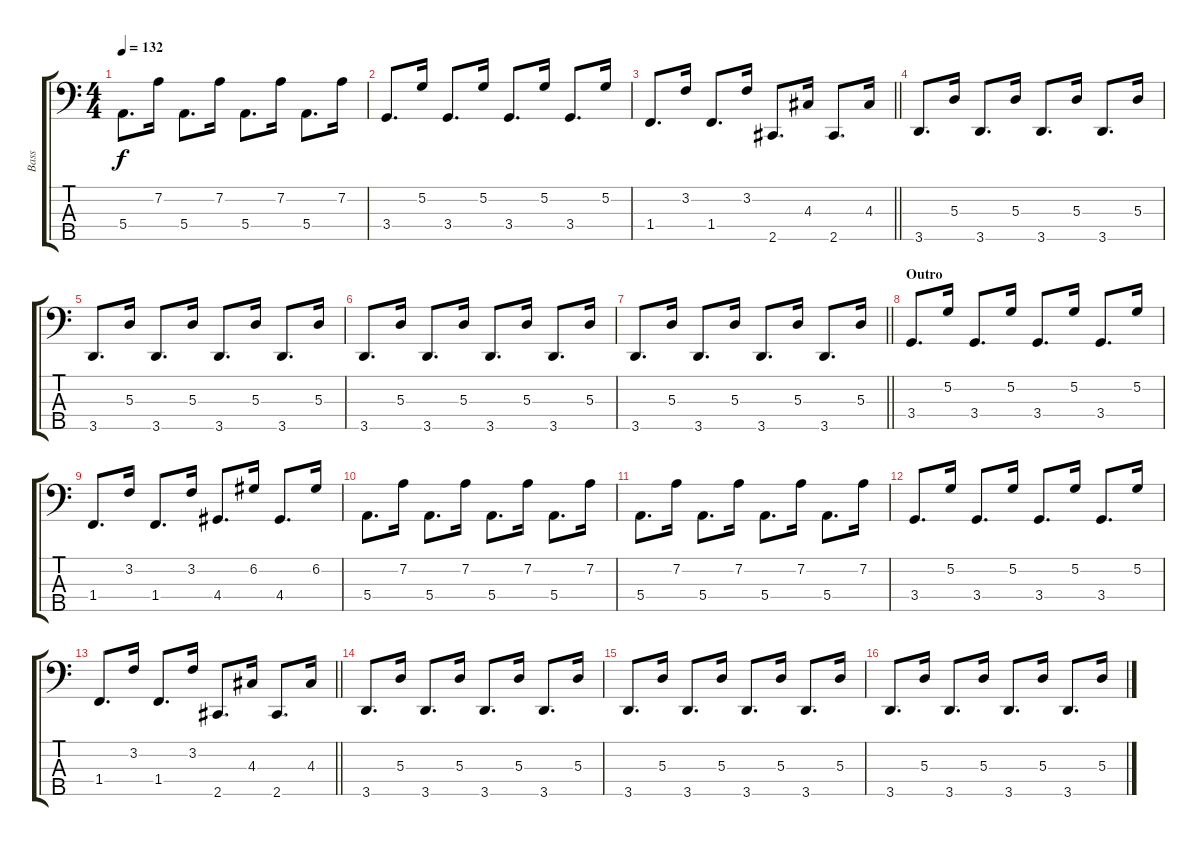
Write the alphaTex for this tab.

\track ("Bass" "Bass") {instrument electricbassfinger}
\staff {score tabs}
\tuning (G2 D2 A1 E1 B0) {hide}
\ts (4 4)
\tempo 132
\clef f4
\ks c
5.4.8{d dy f} 7.2.16 5.4.8{d} 7.2.16 5.4.8{d} 7.2.16 5.4.8{d} 7.2.16 |
3.4.8{d} 5.2.16 3.4.8{d} 5.2.16 3.4.8{d} 5.2.16 3.4.8{d} 5.2.16 |
\barLineRight lightlight
1.4.8{d} 3.2.16 1.4.8{d} 3.2.16 2.5.8{d} 4.3.16 2.5.8{d} 4.3.16 |
3.5.8{d} 5.3.16 3.5.8{d} 5.3.16 3.5.8{d} 5.3.16 3.5.8{d} 5.3.16 |
3.5.8{d} 5.3.16 3.5.8{d} 5.3.16 3.5.8{d} 5.3.16 3.5.8{d} 5.3.16 |
3.5.8{d} 5.3.16 3.5.8{d} 5.3.16 3.5.8{d} 5.3.16 3.5.8{d} 5.3.16 |
\barLineRight lightlight
3.5.8{d} 5.3.16 3.5.8{d} 5.3.16 3.5.8{d} 5.3.16 3.5.8{d} 5.3.16 |
\section ("" "Outro")
3.4.8{d} 5.2.16 3.4.8{d} 5.2.16 3.4.8{d} 5.2.16 3.4.8{d} 5.2.16 |
1.4.8{d} 3.2.16 1.4.8{d} 3.2.16 4.4.8{d} 6.2.16 4.4.8{d} 6.2.16 |
5.4.8{d} 7.2.16 5.4.8{d} 7.2.16 5.4.8{d} 7.2.16 5.4.8{d} 7.2.16 |
5.4.8{d} 7.2.16 5.4.8{d} 7.2.16 5.4.8{d} 7.2.16 5.4.8{d} 7.2.16 |
3.4.8{d} 5.2.16 3.4.8{d} 5.2.16 3.4.8{d} 5.2.16 3.4.8{d} 5.2.16 |
\barLineRight lightlight
1.4.8{d} 3.2.16 1.4.8{d} 3.2.16 2.5.8{d} 4.3.16 2.5.8{d} 4.3.16 |
3.5.8{d} 5.3.16 3.5.8{d} 5.3.16 3.5.8{d} 5.3.16 3.5.8{d} 5.3.16 |
3.5.8{d} 5.3.16 3.5.8{d} 5.3.16 3.5.8{d} 5.3.16 3.5.8{d} 5.3.16 |
3.5.8{d} 5.3.16 3.5.8{d} 5.3.16 3.5.8{d} 5.3.16 3.5.8{d} 5.3.16
